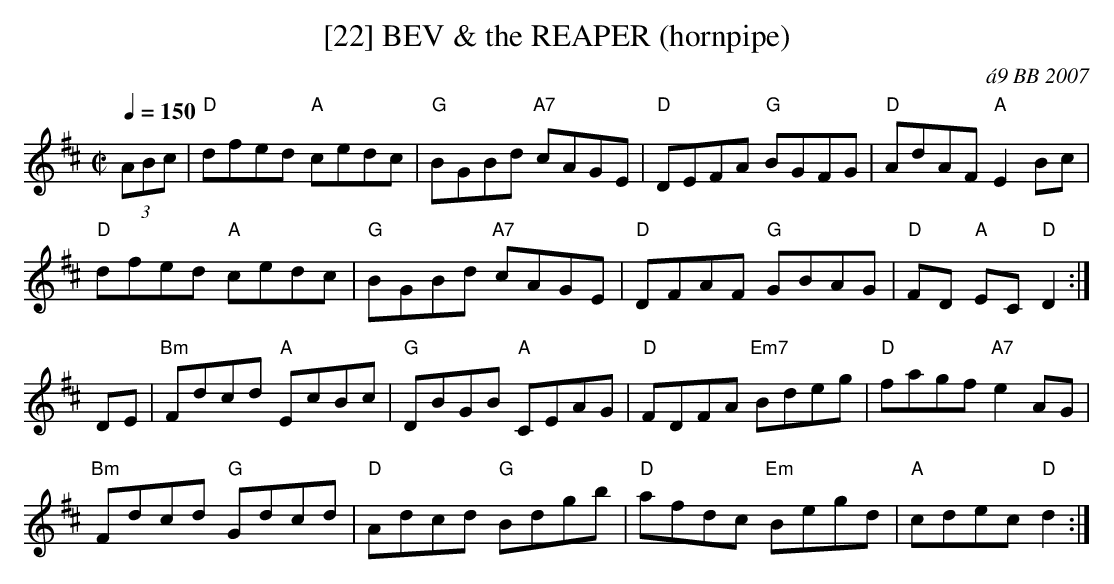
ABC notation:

X:1
T:[22] BEV & the REAPER (hornpipe)
C:\'a9 BB 2007
Q:1/4=150
M:C|
L:1/8
K:D
(3ABc|"D"dfed "A"cedc|"G"BGBd "A7"cAGE|"D"DEFA "G"BGFG| "D"AdAF "A"E2 Bc|
"D"dfed "A"cedc|"G"BGBd "A7"cAGE|"D"DFAF "G"GBAG|"D"FD "A"EC "D"D2 :|
DE|"Bm"Fdcd "A"EcBc|"G"DBGB "A"CEAG|"D"FDFA "Em7"Bdeg|"D"fagf "A7"e2 AG|
"Bm"Fdcd "G"Gdcd|"D"Adcd "G"Bdgb|"D"afdc "Em"Begd|"A"cdec "D"d2 :|
